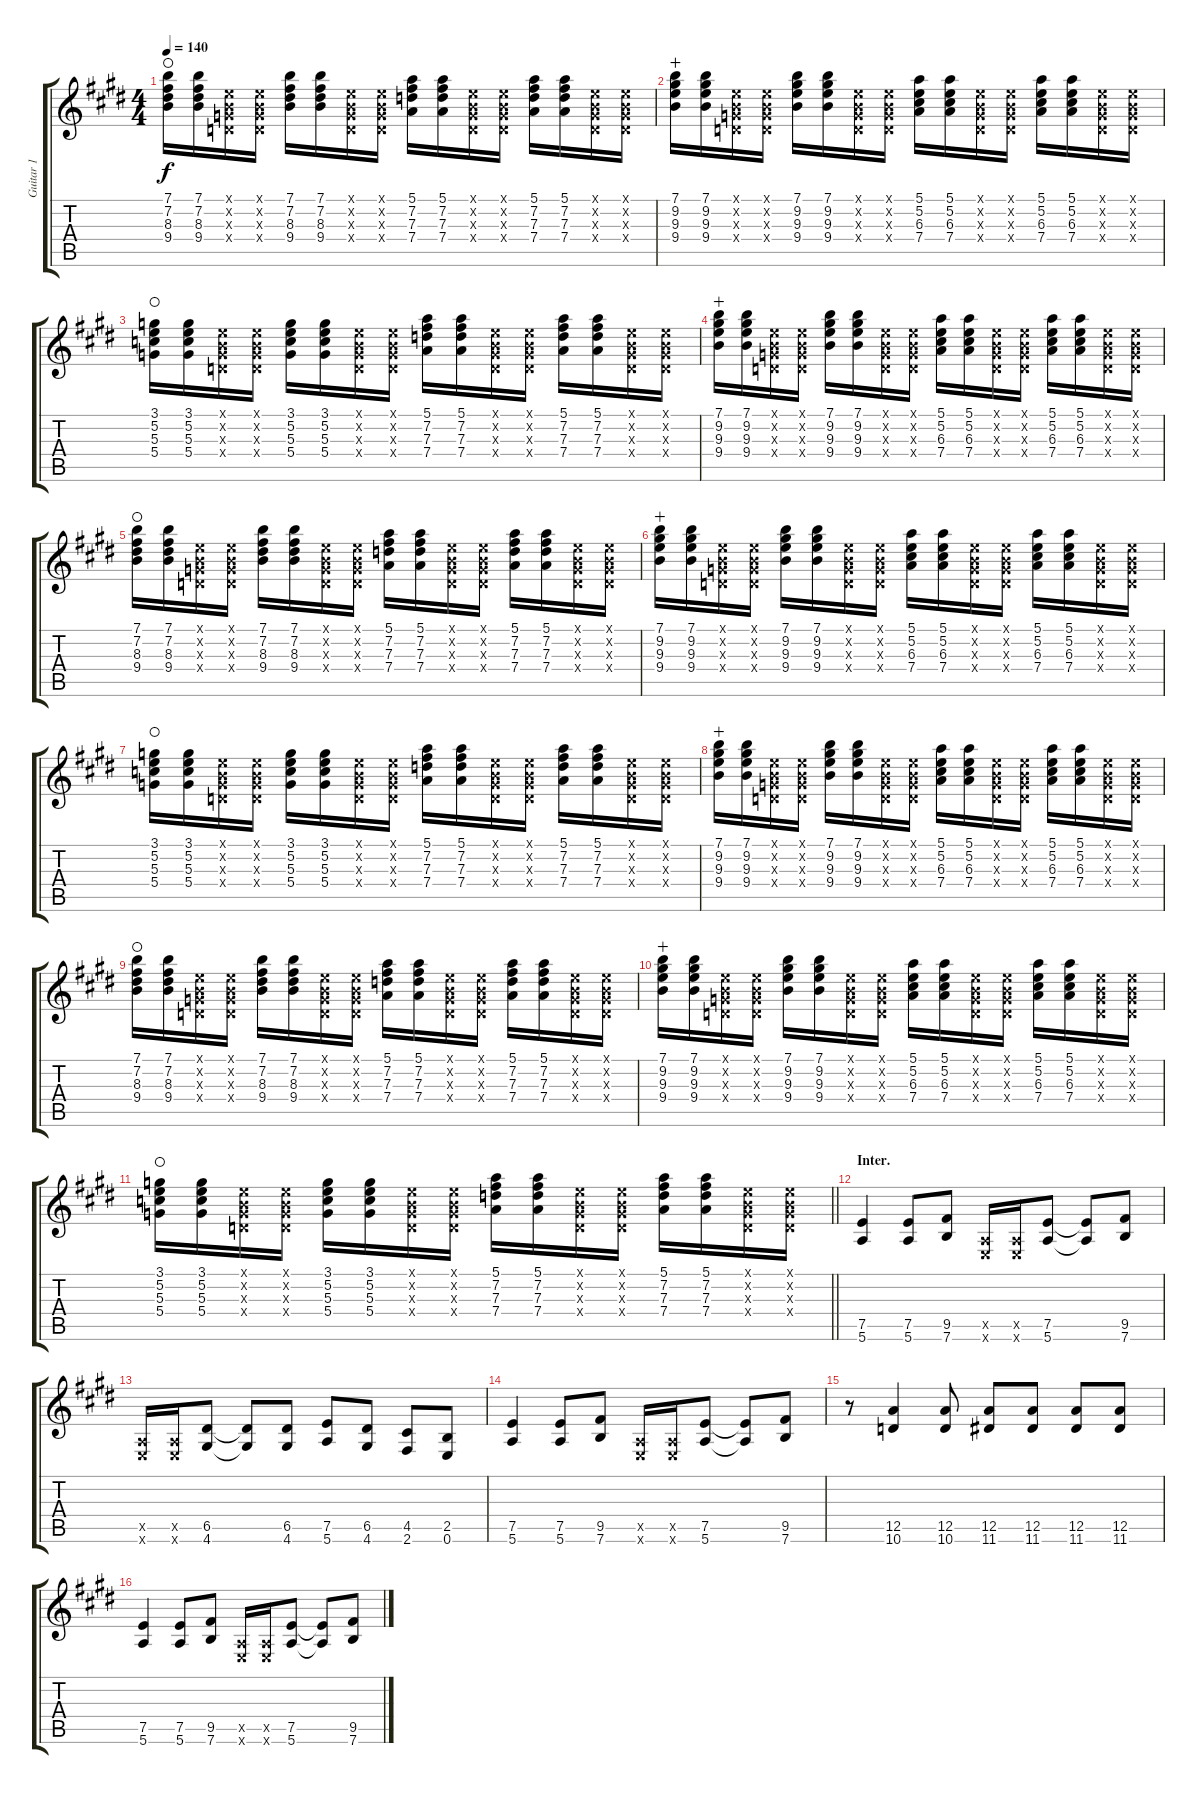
\track ("Guitar 1" "Guitar 1") {instrument overdrivenguitar}
\staff {score tabs}
\tuning (E4 B3 G3 D3 A2 E2) {hide}
\ts (4 4)
\tempo 140
\clef g2
\ks e
(7.1 7.2 8.3 9.4).16{dy f waho} (7.1 7.2 8.3 9.4).16 (0.1{x} 0.2{x} 0.3{x} 0.4{x}).16 (0.1{x} 0.2{x} 0.3{x} 0.4{x}).16 (7.1 7.2 8.3 9.4).16 (7.1 7.2 8.3 9.4).16 (0.1{x} 0.2{x} 0.3{x} 0.4{x}).16 (0.1{x} 0.2{x} 0.3{x} 0.4{x}).16 (5.1 7.2 7.3 7.4).16 (5.1 7.2 7.3 7.4).16 (0.1{x} 0.2{x} 0.3{x} 0.4{x}).16 (0.1{x} 0.2{x} 0.3{x} 0.4{x}).16 (5.1 7.2 7.3 7.4).16 (5.1 7.2 7.3 7.4).16 (0.1{x} 0.2{x} 0.3{x} 0.4{x}).16 (0.1{x} 0.2{x} 0.3{x} 0.4{x}).16 |
(7.1 9.2 9.3 9.4).16{wahc} (7.1 9.2 9.3 9.4).16 (0.1{x} 0.2{x} 0.3{x} 0.4{x}).16 (0.1{x} 0.2{x} 0.3{x} 0.4{x}).16 (7.1 9.2 9.3 9.4).16 (7.1 9.2 9.3 9.4).16 (0.1{x} 0.2{x} 0.3{x} 0.4{x}).16 (0.1{x} 0.2{x} 0.3{x} 0.4{x}).16 (5.1 5.2 6.3 7.4).16 (5.1 5.2 6.3 7.4).16 (0.1{x} 0.2{x} 0.3{x} 0.4{x}).16 (0.1{x} 0.2{x} 0.3{x} 0.4{x}).16 (5.1 5.2 6.3 7.4).16 (5.1 5.2 6.3 7.4).16 (0.1{x} 0.2{x} 0.3{x} 0.4{x}).16 (0.1{x} 0.2{x} 0.3{x} 0.4{x}).16 |
(3.1 5.2 5.3 5.4).16{waho} (3.1 5.2 5.3 5.4).16 (0.1{x} 0.2{x} 0.3{x} 0.4{x}).16 (0.1{x} 0.2{x} 0.3{x} 0.4{x}).16 (3.1 5.2 5.3 5.4).16 (3.1 5.2 5.3 5.4).16 (0.1{x} 0.2{x} 0.3{x} 0.4{x}).16 (0.1{x} 0.2{x} 0.3{x} 0.4{x}).16 (5.1 7.2 7.3 7.4).16 (5.1 7.2 7.3 7.4).16 (0.1{x} 0.2{x} 0.3{x} 0.4{x}).16 (0.1{x} 0.2{x} 0.3{x} 0.4{x}).16 (5.1 7.2 7.3 7.4).16 (5.1 7.2 7.3 7.4).16 (0.1{x} 0.2{x} 0.3{x} 0.4{x}).16 (0.1{x} 0.2{x} 0.3{x} 0.4{x}).16 |
(7.1 9.2 9.3 9.4).16{wahc} (7.1 9.2 9.3 9.4).16 (0.1{x} 0.2{x} 0.3{x} 0.4{x}).16 (0.1{x} 0.2{x} 0.3{x} 0.4{x}).16 (7.1 9.2 9.3 9.4).16 (7.1 9.2 9.3 9.4).16 (0.1{x} 0.2{x} 0.3{x} 0.4{x}).16 (0.1{x} 0.2{x} 0.3{x} 0.4{x}).16 (5.1 5.2 6.3 7.4).16 (5.1 5.2 6.3 7.4).16 (0.1{x} 0.2{x} 0.3{x} 0.4{x}).16 (0.1{x} 0.2{x} 0.3{x} 0.4{x}).16 (5.1 5.2 6.3 7.4).16 (5.1 5.2 6.3 7.4).16 (0.1{x} 0.2{x} 0.3{x} 0.4{x}).16 (0.1{x} 0.2{x} 0.3{x} 0.4{x}).16 |
(7.1 7.2 8.3 9.4).16{waho} (7.1 7.2 8.3 9.4).16 (0.1{x} 0.2{x} 0.3{x} 0.4{x}).16 (0.1{x} 0.2{x} 0.3{x} 0.4{x}).16 (7.1 7.2 8.3 9.4).16 (7.1 7.2 8.3 9.4).16 (0.1{x} 0.2{x} 0.3{x} 0.4{x}).16 (0.1{x} 0.2{x} 0.3{x} 0.4{x}).16 (5.1 7.2 7.3 7.4).16 (5.1 7.2 7.3 7.4).16 (0.1{x} 0.2{x} 0.3{x} 0.4{x}).16 (0.1{x} 0.2{x} 0.3{x} 0.4{x}).16 (5.1 7.2 7.3 7.4).16 (5.1 7.2 7.3 7.4).16 (0.1{x} 0.2{x} 0.3{x} 0.4{x}).16 (0.1{x} 0.2{x} 0.3{x} 0.4{x}).16 |
(7.1 9.2 9.3 9.4).16{wahc} (7.1 9.2 9.3 9.4).16 (0.1{x} 0.2{x} 0.3{x} 0.4{x}).16 (0.1{x} 0.2{x} 0.3{x} 0.4{x}).16 (7.1 9.2 9.3 9.4).16 (7.1 9.2 9.3 9.4).16 (0.1{x} 0.2{x} 0.3{x} 0.4{x}).16 (0.1{x} 0.2{x} 0.3{x} 0.4{x}).16 (5.1 5.2 6.3 7.4).16 (5.1 5.2 6.3 7.4).16 (0.1{x} 0.2{x} 0.3{x} 0.4{x}).16 (0.1{x} 0.2{x} 0.3{x} 0.4{x}).16 (5.1 5.2 6.3 7.4).16 (5.1 5.2 6.3 7.4).16 (0.1{x} 0.2{x} 0.3{x} 0.4{x}).16 (0.1{x} 0.2{x} 0.3{x} 0.4{x}).16 |
(3.1 5.2 5.3 5.4).16{waho} (3.1 5.2 5.3 5.4).16 (0.1{x} 0.2{x} 0.3{x} 0.4{x}).16 (0.1{x} 0.2{x} 0.3{x} 0.4{x}).16 (3.1 5.2 5.3 5.4).16 (3.1 5.2 5.3 5.4).16 (0.1{x} 0.2{x} 0.3{x} 0.4{x}).16 (0.1{x} 0.2{x} 0.3{x} 0.4{x}).16 (5.1 7.2 7.3 7.4).16 (5.1 7.2 7.3 7.4).16 (0.1{x} 0.2{x} 0.3{x} 0.4{x}).16 (0.1{x} 0.2{x} 0.3{x} 0.4{x}).16 (5.1 7.2 7.3 7.4).16 (5.1 7.2 7.3 7.4).16 (0.1{x} 0.2{x} 0.3{x} 0.4{x}).16 (0.1{x} 0.2{x} 0.3{x} 0.4{x}).16 |
(7.1 9.2 9.3 9.4).16{wahc} (7.1 9.2 9.3 9.4).16 (0.1{x} 0.2{x} 0.3{x} 0.4{x}).16 (0.1{x} 0.2{x} 0.3{x} 0.4{x}).16 (7.1 9.2 9.3 9.4).16 (7.1 9.2 9.3 9.4).16 (0.1{x} 0.2{x} 0.3{x} 0.4{x}).16 (0.1{x} 0.2{x} 0.3{x} 0.4{x}).16 (5.1 5.2 6.3 7.4).16 (5.1 5.2 6.3 7.4).16 (0.1{x} 0.2{x} 0.3{x} 0.4{x}).16 (0.1{x} 0.2{x} 0.3{x} 0.4{x}).16 (5.1 5.2 6.3 7.4).16 (5.1 5.2 6.3 7.4).16 (0.1{x} 0.2{x} 0.3{x} 0.4{x}).16 (0.1{x} 0.2{x} 0.3{x} 0.4{x}).16 |
(7.1 7.2 8.3 9.4).16{waho} (7.1 7.2 8.3 9.4).16 (0.1{x} 0.2{x} 0.3{x} 0.4{x}).16 (0.1{x} 0.2{x} 0.3{x} 0.4{x}).16 (7.1 7.2 8.3 9.4).16 (7.1 7.2 8.3 9.4).16 (0.1{x} 0.2{x} 0.3{x} 0.4{x}).16 (0.1{x} 0.2{x} 0.3{x} 0.4{x}).16 (5.1 7.2 7.3 7.4).16 (5.1 7.2 7.3 7.4).16 (0.1{x} 0.2{x} 0.3{x} 0.4{x}).16 (0.1{x} 0.2{x} 0.3{x} 0.4{x}).16 (5.1 7.2 7.3 7.4).16 (5.1 7.2 7.3 7.4).16 (0.1{x} 0.2{x} 0.3{x} 0.4{x}).16 (0.1{x} 0.2{x} 0.3{x} 0.4{x}).16 |
(7.1 9.2 9.3 9.4).16{wahc} (7.1 9.2 9.3 9.4).16 (0.1{x} 0.2{x} 0.3{x} 0.4{x}).16 (0.1{x} 0.2{x} 0.3{x} 0.4{x}).16 (7.1 9.2 9.3 9.4).16 (7.1 9.2 9.3 9.4).16 (0.1{x} 0.2{x} 0.3{x} 0.4{x}).16 (0.1{x} 0.2{x} 0.3{x} 0.4{x}).16 (5.1 5.2 6.3 7.4).16 (5.1 5.2 6.3 7.4).16 (0.1{x} 0.2{x} 0.3{x} 0.4{x}).16 (0.1{x} 0.2{x} 0.3{x} 0.4{x}).16 (5.1 5.2 6.3 7.4).16 (5.1 5.2 6.3 7.4).16 (0.1{x} 0.2{x} 0.3{x} 0.4{x}).16 (0.1{x} 0.2{x} 0.3{x} 0.4{x}).16 |
\barLineRight lightlight
(3.1 5.2 5.3 5.4).16{waho} (3.1 5.2 5.3 5.4).16 (0.1{x} 0.2{x} 0.3{x} 0.4{x}).16 (0.1{x} 0.2{x} 0.3{x} 0.4{x}).16 (3.1 5.2 5.3 5.4).16 (3.1 5.2 5.3 5.4).16 (0.1{x} 0.2{x} 0.3{x} 0.4{x}).16 (0.1{x} 0.2{x} 0.3{x} 0.4{x}).16 (5.1 7.2 7.3 7.4).16 (5.1 7.2 7.3 7.4).16 (0.1{x} 0.2{x} 0.3{x} 0.4{x}).16 (0.1{x} 0.2{x} 0.3{x} 0.4{x}).16 (5.1 7.2 7.3 7.4).16 (5.1 7.2 7.3 7.4).16 (0.1{x} 0.2{x} 0.3{x} 0.4{x}).16 (0.1{x} 0.2{x} 0.3{x} 0.4{x}).16 |
\section ("" "Inter.")
(7.5 5.6).4 (7.5 5.6).8 (9.5 7.6).8 (0.5{x} 0.6{x}).16 (0.5{x} 0.6{x}).16 (7.5 5.6).8 (7.5{t} 5.6{t}).8 (9.5 7.6).8 |
(0.5{x} 0.6{x}).16 (0.5{x} 0.6{x}).16 (6.5 4.6).8 (6.5{t} 4.6{t}).8 (6.5 4.6).8 (7.5 5.6).8 (6.5 4.6).8 (4.5 2.6).8 (2.5 0.6).8 |
(7.5 5.6).4 (7.5 5.6).8 (9.5 7.6).8 (0.5{x} 0.6{x}).16 (0.5{x} 0.6{x}).16 (7.5 5.6).8 (7.5{t} 5.6{t}).8 (9.5 7.6).8 |
r.8 (12.5 10.6).4 (12.5 10.6).8 (12.5 11.6).8 (12.5 11.6).8 (12.5 11.6).8 (12.5 11.6).8 |
(7.5 5.6).4 (7.5 5.6).8 (9.5 7.6).8 (0.5{x} 0.6{x}).16 (0.5{x} 0.6{x}).16 (7.5 5.6).8 (7.5{t} 5.6{t}).8 (9.5 7.6).8
